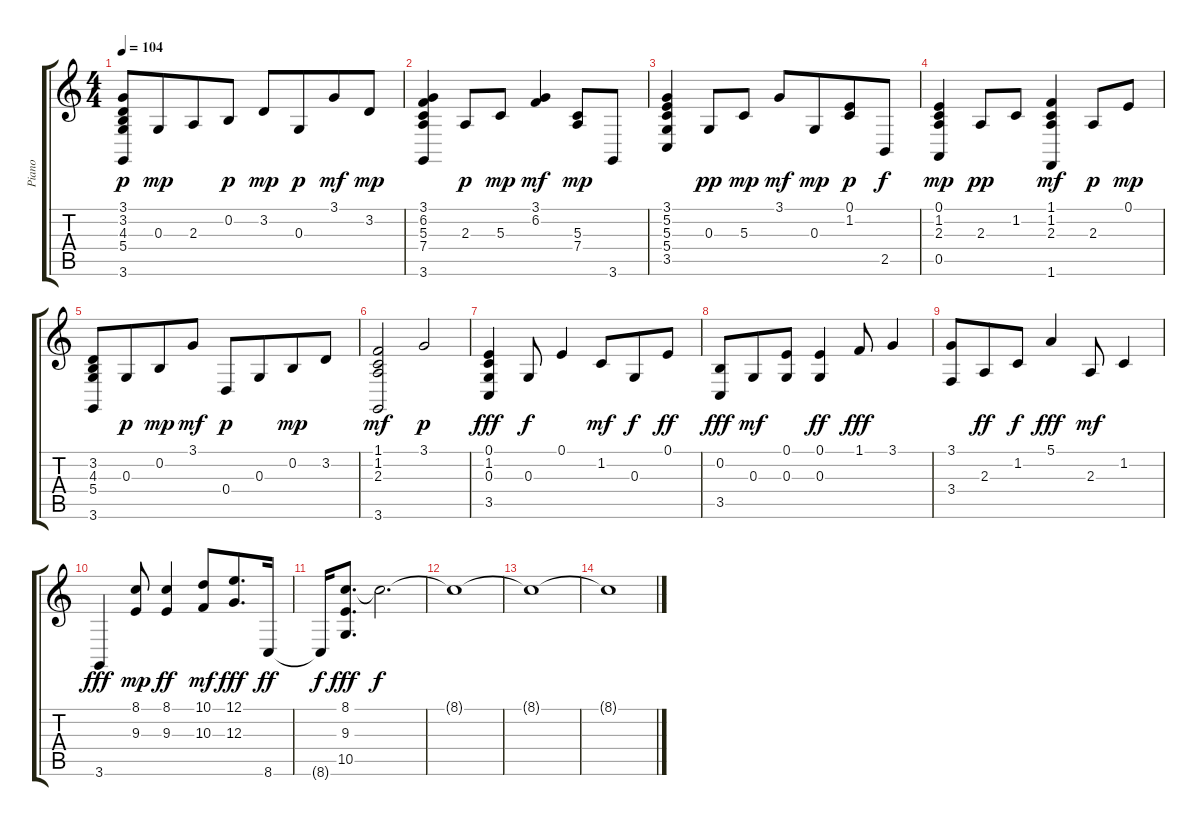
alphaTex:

\track ("Piano" "Piano") {instrument electricgrandpiano}
\staff {score tabs}
\tuning (E4 B3 G3 D3 A2 E2) {hide}
\ts (4 4)
\tempo 104
\clef g2
\ks c
(3.1 3.2 4.3 5.4 3.6).8{dy p} 0.3.8{dy mp beam merge} 2.3.8 0.2.8{dy p} 3.2.8{dy mp} 0.3.8{dy p beam merge} 3.1.8{dy mf} 3.2.8{dy mp} |
(3.1 6.2 5.3 7.4 3.6).4 2.3.8{dy p} 5.3.8{dy mp} (3.1 6.2).4{dy mf} (5.3 7.4).8{dy mp} 3.6.8 |
(3.1 5.2 5.3 5.4 3.5).4 0.3.8{dy pp} 5.3.8{dy mp} 3.1.8{dy mf} 0.3.8{dy mp beam merge} (0.1 1.2).8{dy p} 2.5.8{dy f} |
(0.1 1.2 2.3 0.5).4{dy mp} 2.3.8{dy pp} 1.2.8 (1.1 1.2 2.3 1.6).4{dy mf} 2.3.8{dy p} 0.1.8{dy mp} |
(3.2 4.3 5.4 3.6).8 0.3.8{dy p beam merge} 0.2.8{dy mp} 3.1.8{dy mf} 0.4.8{dy p} 0.3.8{beam merge} 0.2.8{dy mp} 3.2.8 |
(1.1 1.2 2.3 3.6).2{dy mf} 3.1.2{dy p} |
(0.1 1.2 0.3 3.5).4{dy fff} 0.3.8{dy f} 0.1.4 1.2.8{dy mf beam merge} 0.3.8{dy f} 0.1.8{dy ff} |
(0.2 3.5).8{dy fff} 0.3.8{dy mf beam merge} (0.1 0.3).8 (0.1 0.3).4{dy ff} 1.1.8{dy fff} 3.1.4 |
(3.1 3.4).8 2.3.8{dy ff beam merge} 1.2.8{dy f} 5.1.4{dy fff} 2.3.8{dy mf} 1.2.4 |
3.6.4{dy fff} (8.1 9.3).8{dy mp} (8.1 9.3).4{dy ff} (10.1 10.3).8{dy mf beam merge} (12.1 12.3).8{d dy fff} 8.6.16{dy ff} |
8.6{t}.16{dy f} (8.1 9.3 10.5).8{d dy fff} 8.1{t}.2{d dy f} |
8.1{t}.1 |
8.1{t}.1 |
8.1{t}.1
